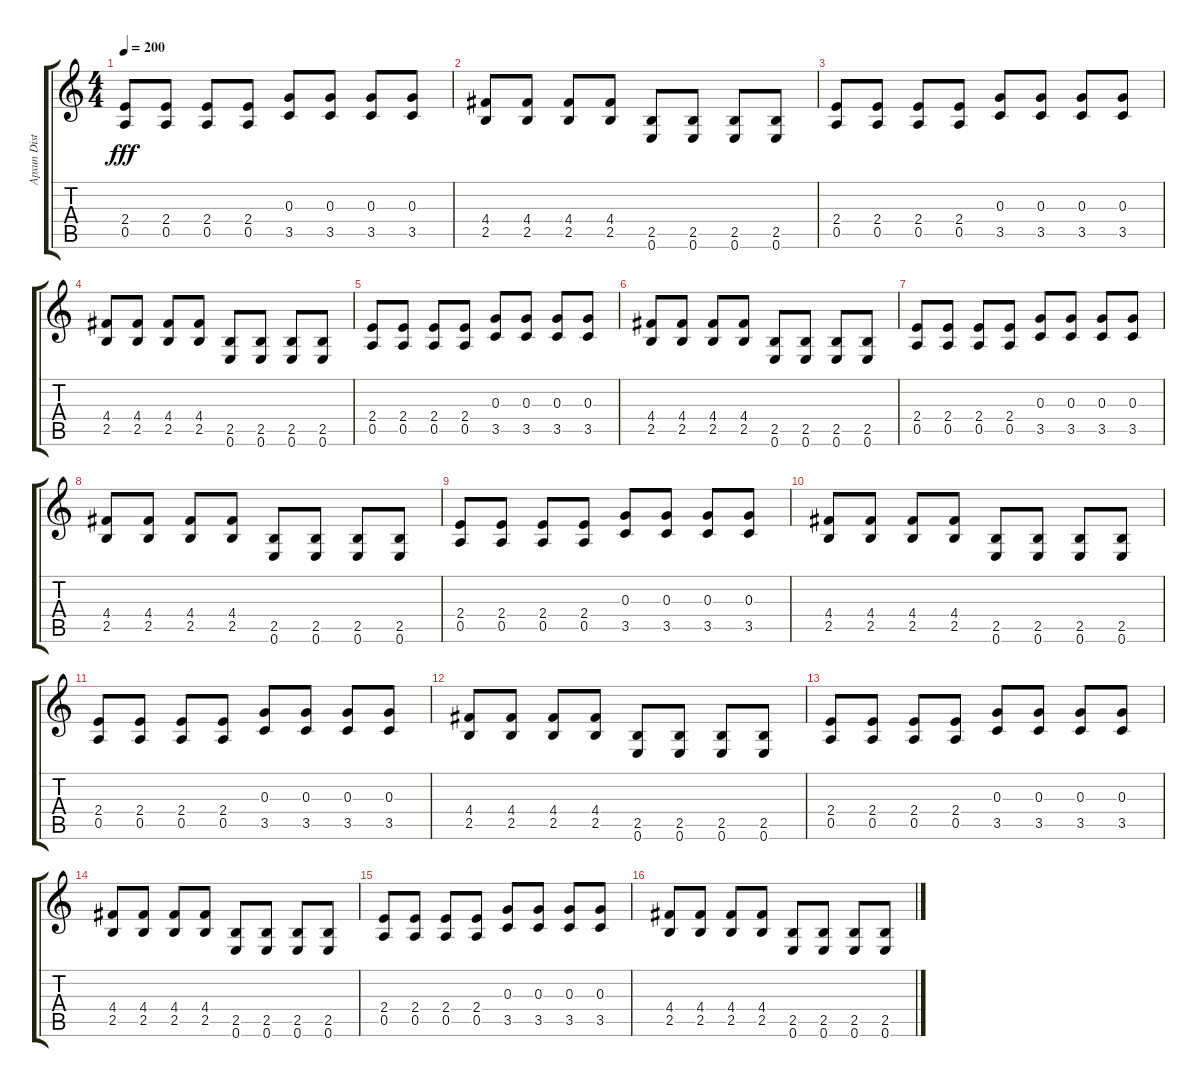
\track ("Архип Distr" "Архип Dist") {instrument distortionguitar}
\staff {score tabs}
\tuning (E4 B3 G3 D3 A2 E2) {hide}
\ts (4 4)
\tempo 200
\clef g2
\ks c
(2.4 0.5).8{dy fff} (2.4 0.5).8 (2.4 0.5).8 (2.4 0.5).8 (0.3 3.5).8 (0.3 3.5).8 (0.3 3.5).8 (0.3 3.5).8 |
(4.4 2.5).8 (4.4 2.5).8 (4.4 2.5).8 (4.4 2.5).8 (2.5 0.6).8 (2.5 0.6).8 (2.5 0.6).8 (2.5 0.6).8 |
(2.4 0.5).8 (2.4 0.5).8 (2.4 0.5).8 (2.4 0.5).8 (0.3 3.5).8 (0.3 3.5).8 (0.3 3.5).8 (0.3 3.5).8 |
(4.4 2.5).8 (4.4 2.5).8 (4.4 2.5).8 (4.4 2.5).8 (2.5 0.6).8 (2.5 0.6).8 (2.5 0.6).8 (2.5 0.6).8 |
(2.4 0.5).8 (2.4 0.5).8 (2.4 0.5).8 (2.4 0.5).8 (0.3 3.5).8 (0.3 3.5).8 (0.3 3.5).8 (0.3 3.5).8 |
(4.4 2.5).8 (4.4 2.5).8 (4.4 2.5).8 (4.4 2.5).8 (2.5 0.6).8 (2.5 0.6).8 (2.5 0.6).8 (2.5 0.6).8 |
(2.4 0.5).8 (2.4 0.5).8 (2.4 0.5).8 (2.4 0.5).8 (0.3 3.5).8 (0.3 3.5).8 (0.3 3.5).8 (0.3 3.5).8 |
(4.4 2.5).8 (4.4 2.5).8 (4.4 2.5).8 (4.4 2.5).8 (2.5 0.6).8 (2.5 0.6).8 (2.5 0.6).8 (2.5 0.6).8 |
(2.4 0.5).8 (2.4 0.5).8 (2.4 0.5).8 (2.4 0.5).8 (0.3 3.5).8 (0.3 3.5).8 (0.3 3.5).8 (0.3 3.5).8 |
(4.4 2.5).8 (4.4 2.5).8 (4.4 2.5).8 (4.4 2.5).8 (2.5 0.6).8 (2.5 0.6).8 (2.5 0.6).8 (2.5 0.6).8 |
(2.4 0.5).8 (2.4 0.5).8 (2.4 0.5).8 (2.4 0.5).8 (0.3 3.5).8 (0.3 3.5).8 (0.3 3.5).8 (0.3 3.5).8 |
(4.4 2.5).8 (4.4 2.5).8 (4.4 2.5).8 (4.4 2.5).8 (2.5 0.6).8 (2.5 0.6).8 (2.5 0.6).8 (2.5 0.6).8 |
(2.4 0.5).8 (2.4 0.5).8 (2.4 0.5).8 (2.4 0.5).8 (0.3 3.5).8 (0.3 3.5).8 (0.3 3.5).8 (0.3 3.5).8 |
(4.4 2.5).8 (4.4 2.5).8 (4.4 2.5).8 (4.4 2.5).8 (2.5 0.6).8 (2.5 0.6).8 (2.5 0.6).8 (2.5 0.6).8 |
(2.4 0.5).8 (2.4 0.5).8 (2.4 0.5).8 (2.4 0.5).8 (0.3 3.5).8 (0.3 3.5).8 (0.3 3.5).8 (0.3 3.5).8 |
(4.4 2.5).8 (4.4 2.5).8 (4.4 2.5).8 (4.4 2.5).8 (2.5 0.6).8 (2.5 0.6).8 (2.5 0.6).8 (2.5 0.6).8
